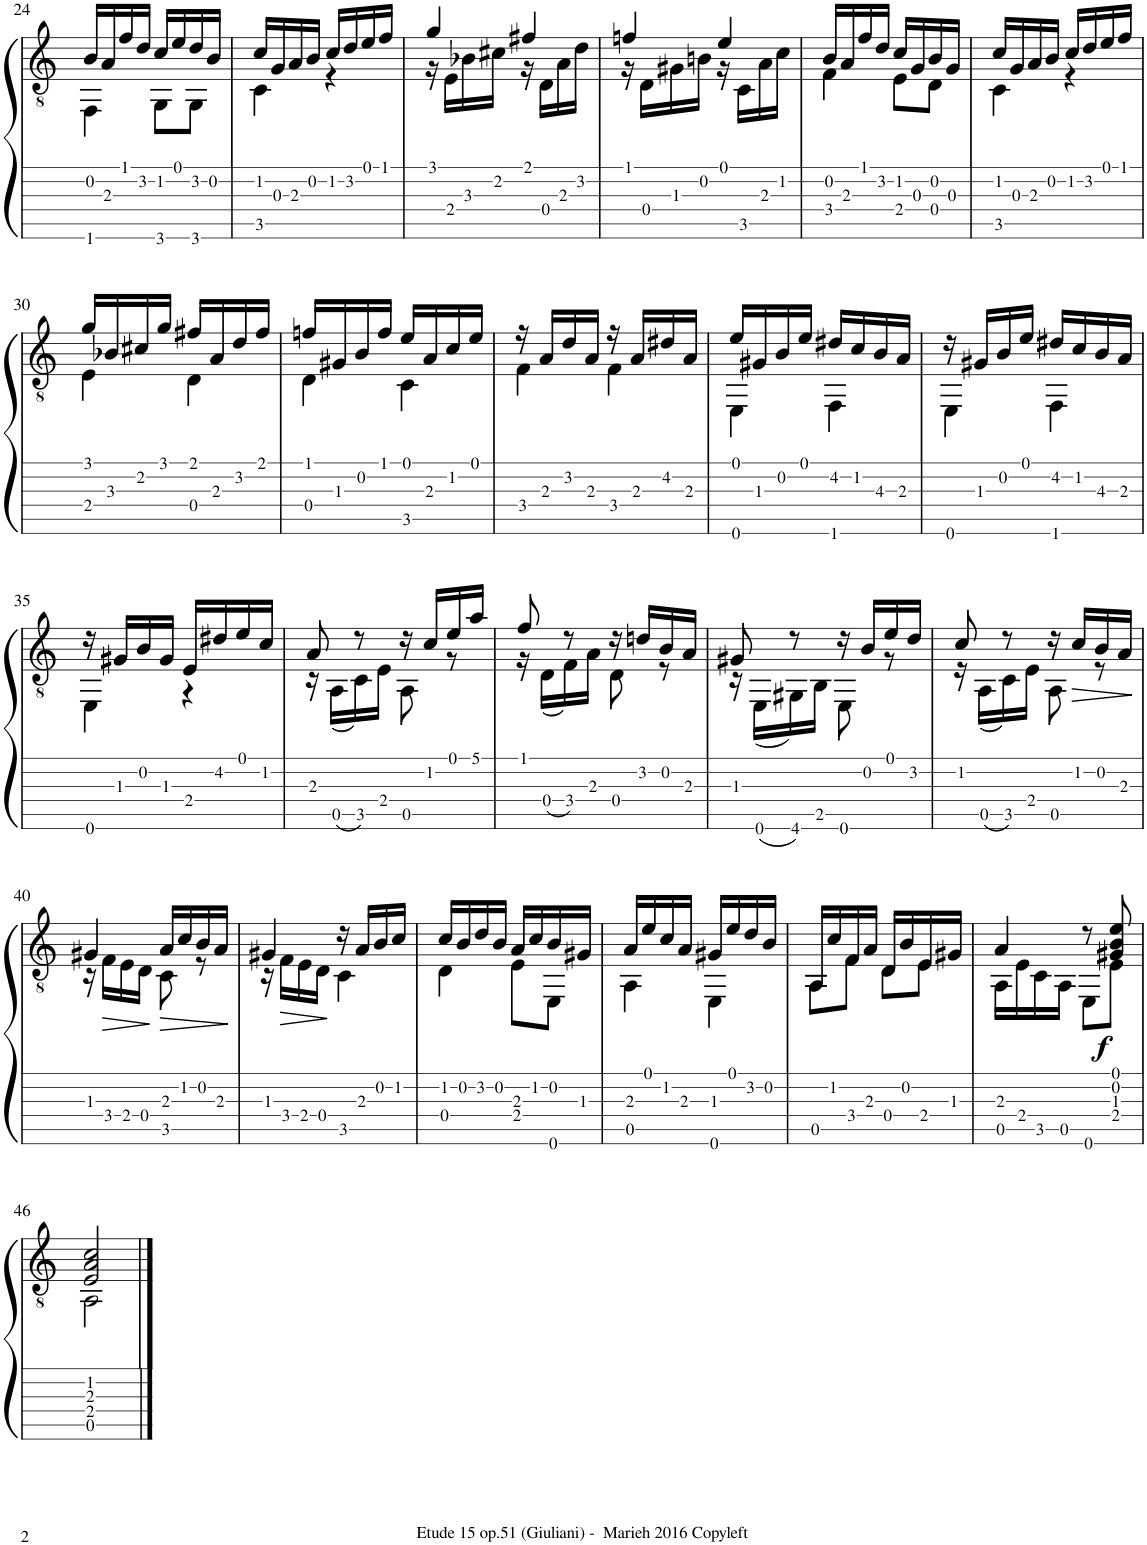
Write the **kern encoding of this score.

**kern	**kern	**dynam
*part2	*part1	*part1
*staff2	*staff1	*staff1
*I"Guitare classique [Tablature]	*I"Guitare classique	*
!!LO:PB:g=z
*	*clefGv2	*
*k[]	*k[]	*
*M2/4	*M2/4	*
=24	=24	=24
*^	*^	*
16BLL	4FF	16B/LL	4FF\	.
16AJ	.	16A/	.	.
16fL	.	16f/	.	.
16dJJ	.	16d/JJ	.	.
16cLL	8GGL	16c/LL	8GG\L	.
16eJ	.	16e/	.	.
16dL	8GGJ	16d/	8GG\J	.
16BJJ	.	16B/JJ	.	.
=25	=25	=25	=25	=25
16cLL	4C	16c/LL	4C\	.
16GJ	.	16G/	.	.
16AL	.	16A/	.	.
16BJJ	.	16B/JJ	.	.
16cLL	4r	16c/LL	4r	.
16dJ	.	16d/	.	.
16eL	.	16e/	.	.
16fJJ	.	16f/JJ	.	.
=26	=26	=26	=26	=26
4g	16r	4g/	16r	.
.	16ELL	.	16E\LL	.
.	16B-X	.	16B-X\	.
.	16c#XJJ	.	16c#X\JJ	.
4f#X	16r	4f#X/	16r	.
.	16DLL	.	16D\LL	.
.	16A	.	16A\	.
.	16dJJ	.	16d\JJ	.
=27	=27	=27	=27	=27
4fn	16r	4fn/	16r	.
.	16DLL	.	16D\LL	.
.	16G#X	.	16G#X\	.
.	16BnJJ	.	16Bn\JJ	.
4e	16r	4e/	16r	.
.	16CLL	.	16C\LL	.
.	16A	.	16A\	.
.	16cJJ	.	16c\JJ	.
=28	=28	=28	=28	=28
16BLL	4F	16B/LL	4F\	.
16AJ	.	16A/	.	.
16fL	.	16f/	.	.
16dJJ	.	16d/JJ	.	.
16cLL	8EL	16c/LL	8E\L	.
16GJ	.	16G/	.	.
16BL	8DJ	16B/	8D\J	.
16GJJ	.	16G/JJ	.	.
=29	=29	=29	=29	=29
16cLL	4C	16c/LL	4C\	.
16GJ	.	16G/	.	.
16AL	.	16A/	.	.
16BJJ	.	16B/JJ	.	.
16cLL	4r	16c/LL	4r	.
16dJ	.	16d/	.	.
16eL	.	16e/	.	.
16fJJ	.	16f/JJ	.	.
!!LO:LB:g=z	!!
=30	=30	=30	=30	=30
16gLL	4E	16g/LL	4E\	.
16B-XJ	.	16B-X/	.	.
16c#XL	.	16c#X/	.	.
16gJJ	.	16g/JJ	.	.
16f#XLL	4D	16f#X/LL	4D\	.
16AJ	.	16A/	.	.
16dL	.	16d/	.	.
16f#JJ	.	16f#/JJ	.	.
=31	=31	=31	=31	=31
16fnLL	4D	16fn/LL	4D\	.
16G#XJ	.	16G#X/	.	.
16BL	.	16B/	.	.
16fJJ	.	16f/JJ	.	.
16eLL	4C	16e/LL	4C\	.
16AJ	.	16A/	.	.
16cL	.	16c/	.	.
16eJJ	.	16e/JJ	.	.
=32	=32	=32	=32	=32
16r	4F	16r	4F\	.
16ALL	.	16A/LL	.	.
16d	.	16d/	.	.
16AJJ	.	16A/JJ	.	.
16r	4F	16r	4F\	.
16ALL	.	16A/LL	.	.
16d#X	.	16d#X/	.	.
16AJJ	.	16A/JJ	.	.
=33	=33	=33	=33	=33
16eLL	4EE	16e/LL	4EE\	.
16G#XJ	.	16G#X/	.	.
16BL	.	16B/	.	.
16eJJ	.	16e/JJ	.	.
16d#XLL	4FF	16d#X/LL	4FF\	.
16cJ	.	16c/	.	.
16BL	.	16B/	.	.
16AJJ	.	16A/JJ	.	.
=34	=34	=34	=34	=34
16r	4EE	16r	4EE\	.
16G#XLL	.	16G#X/LL	.	.
16B	.	16B/	.	.
16eJJ	.	16e/JJ	.	.
16d#XLL	4FF	16d#X/LL	4FF\	.
16cJ	.	16c/	.	.
16BL	.	16B/	.	.
16AJJ	.	16A/JJ	.	.
!!LO:LB:g=z	!!
=35	=35	=35	=35	=35
16r	4EE	16r	4EE\	.
16G#XLL	.	16G#X/LL	.	.
16B	.	16B/	.	.
16G#JJ	.	16G#/JJ	.	.
16ELL	4r	16E/LL	4r	.
16d#XJ	.	16d#X/	.	.
16eL	.	16e/	.	.
16cJJ	.	16c/JJ	.	.
=36	=36	=36	=36	=36
8A	16r	8A/	16r	.
.	(16AALL	.	(16AA\LL	.
8r	16C)	8r	16C\)	.
.	16EJJ	.	16E\JJ	.
16r	8AA	16r	8AA\	.
16cLL	.	16c/LL	.	.
16e	8r	16e/	8r	.
16aJJ	.	16a/JJ	.	.
=37	=37	=37	=37	=37
8f	16r	8f/	16r	.
.	(16DLL	.	(16D\LL	.
8r	16F)	8r	16F\)	.
.	16AJJ	.	16A\JJ	.
16r	8D	16r	8D\	.
16dnLL	.	16dn/LL	.	.
16B	8r	16B/	8r	.
16AJJ	.	16A/JJ	.	.
=38	=38	=38	=38	=38
8G#X	16r	8G#X/	16r	.
.	(16EELL	.	(16EE\LL	.
8r	16GG#X)	8r	16GG#X\)	.
.	16BBJJ	.	16BB\JJ	.
16r	8EE	16r	8EE\	.
16BLL	.	16B/LL	.	.
16e	8r	16e/	8r	.
16dJJ	.	16d/JJ	.	.
=39	=39	=39	=39	=39
8c	16r	8c/	16r	.
.	(16AALL	.	(16AA\LL	.
8r	16C)	8r	16C\)	.
.	16EJJ	.	16E\JJ	.
16r	8AA	16r	8AA\	.
!	!	!	!	!LO:HP:b
16cLL	.	16c/LL	.	>
16B	8r	16B/	8r	.
16AJJ	.	16A/JJ	.	.
!!LO:LB:g=z	!!
=40	=40	=40	=40	=40
4G#X	16r	4G#X/	16r	.
!	!	!	!	!LO:HP:b
.	16FLL	.	16F\LL	>
.	16E	.	16E\	.
.	16DJJ	.	16D\JJ	.
!	!	!	!	!LO:HP:n=1:b
16ALL	8C	16A/LL	8C\	] >
16cJ	.	16c/	.	.
16BL	8r	16B/	8r	.
16AJJ	.	16A/JJ	.	.
*v	*v	*	*	*
*	*v	*v	*
.	.	]
=41	=41	=41
*^	*^	*
4G#X	16r	4G#X/	16r	.
.	16FLL	.	16F\LL	.
.	16E	.	16E\	.
.	16DJJ	.	16D\JJ	.
16r	4C	16r	4C\	]
16ALL	.	16A/LL	.	.
16B	.	16B/	.	.
16cJJ	.	16c/JJ	.	.
=42	=42	=42	=42	=42
16cLL	4D	16c/LL	4D\	.
16BJ	.	16B/	.	.
16dL	.	16d/	.	.
16BJJ	.	16B/JJ	.	.
16ALL	8EL	16A/LL	8E\L	.
16cJ	.	16c/	.	.
16BL	8EEJ	16B/	8EE\J	.
16G#XJJ	.	16G#X/JJ	.	.
=43	=43	=43	=43	=43
16ALL	4AA	16A/LL	4AA\	.
16eJ	.	16e/	.	.
16cL	.	16c/	.	.
16AJJ	.	16A/JJ	.	.
16G#XLL	4EE	16G#X/LL	4EE\	.
16eJ	.	16e/	.	.
16dL	.	16d/	.	.
16BJJ	.	16B/JJ	.	.
=44	=44	=44	=44	=44
16r	8AAL	16AA/LL	8AA\L	.
16c	.	16c/	.	.
16r	8FJ	16F/	8F\J	.
16A	.	16A/JJ	.	.
16r	8DL	16D/LL	8D\L	.
16B	.	16B/	.	.
16r	8EJ	16E/	8E\J	.
16G#X	.	16G#X/JJ	.	.
=45	=45	=45	=45	=45
4A	16AALL	4A/	16AA\LL	.
.	16EJ	.	16E\	.
.	16CL	.	16C\	.
.	16AAJJ	.	16AA\JJ	.
!	!	!	!	!LO:DY:b
8r	8EEL	8r	8EE\L	f
8G#X 8B 8e	8EJ	8G#X/ 8B/ 8e/	8E\J	.
!!LO:LB:g=z	!!
=46	=46	=46	=46	=46
2E 2A 2c	2AA	2E/ 2A/ 2c/	2AA\	.
*v	*v	*	*	*
*	*v	*v	*
==	==	==
*-	*-	*-
